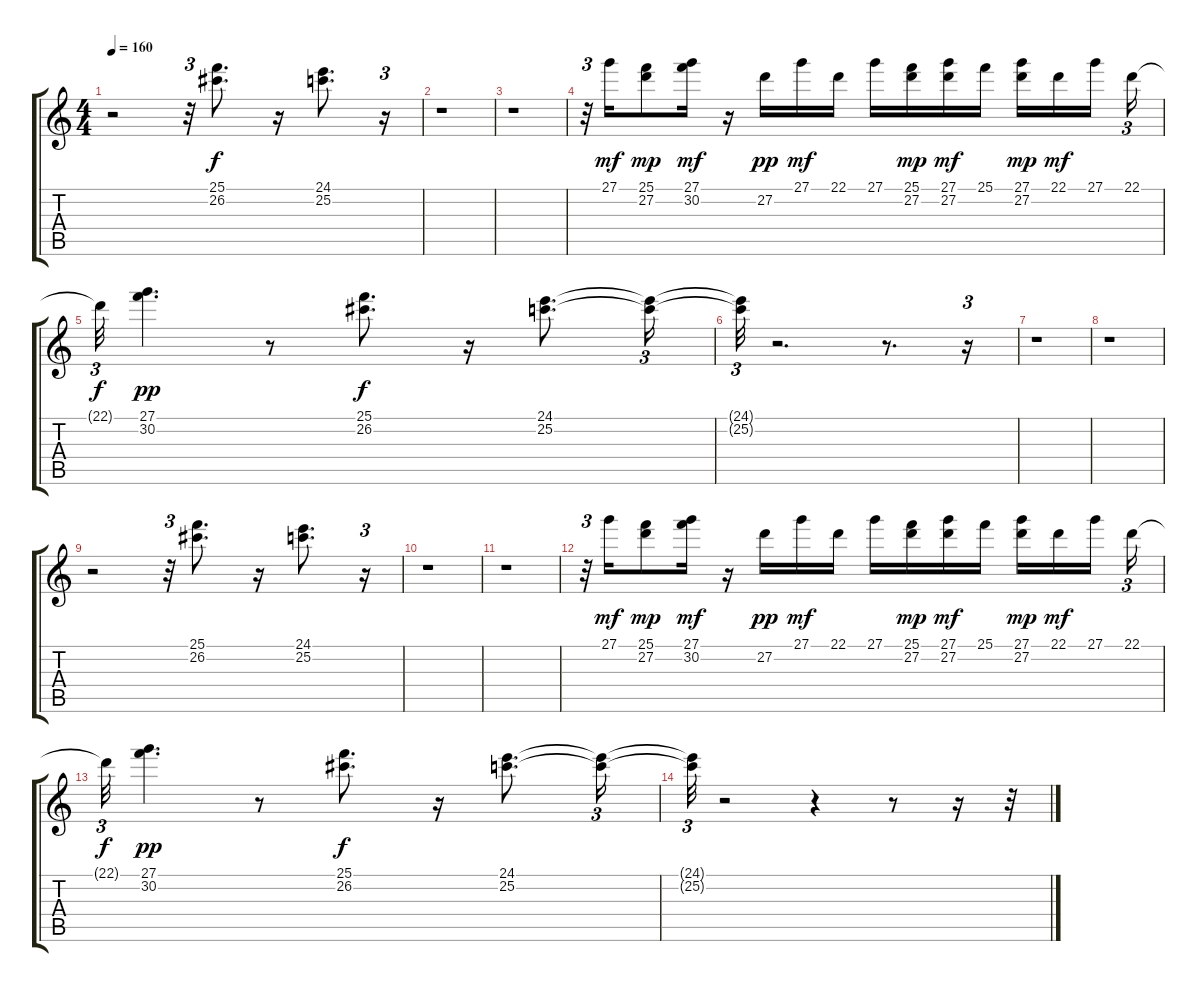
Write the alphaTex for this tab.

\track "" {instrument percussiveorgan}
\staff {score tabs}
\tuning (E4 B3 G3 D3 A2 E2) {hide}
\ts (4 4)
\tempo 160
\clef g2
\ks c
r.2{dy f} r.32{tu (3 2)} (25.1 26.2).8{d} r.16 (24.1 25.2).8{d} r.16{tu (3 2)} |
r.1 |
r.1 |
r.32{tu (3 2)} 27.1.16{dy mf} (25.1 27.2).8{dy mp} (27.1 30.2).16{dy mf} r.16 27.2.16{dy pp} 27.1.16{dy mf} 22.1.16 27.1.16 (25.1 27.2).16{dy mp} (27.1 27.2).16{dy mf} 25.1.16 (27.1 27.2).16{dy mp} 22.1.16{dy mf} 27.1.16{beam splitsecondary} 22.1.16{tu (3 2)} |
22.1{t}.32{tu (3 2) dy f} (27.1 30.2).4{d dy pp} r.8 (25.1 26.2).8{d dy f} r.16 (24.1 25.2).8{d} (24.1{t} 25.2{t}).16{tu (3 2)} |
(24.1{t} 25.2{t}).32{tu (3 2)} r.2{d} r.8{d} r.16{tu (3 2)} |
r.1 |
r.1 |
r.2 r.32{tu (3 2)} (25.1 26.2).8{d} r.16 (24.1 25.2).8{d} r.16{tu (3 2)} |
r.1 |
r.1 |
r.32{tu (3 2)} 27.1.16{dy mf} (25.1 27.2).8{dy mp} (27.1 30.2).16{dy mf} r.16 27.2.16{dy pp} 27.1.16{dy mf} 22.1.16 27.1.16 (25.1 27.2).16{dy mp} (27.1 27.2).16{dy mf} 25.1.16 (27.1 27.2).16{dy mp} 22.1.16{dy mf} 27.1.16{beam splitsecondary} 22.1.16{tu (3 2)} |
22.1{t}.32{tu (3 2) dy f} (27.1 30.2).4{d dy pp} r.8 (25.1 26.2).8{d dy f} r.16 (24.1 25.2).8{d} (24.1{t} 25.2{t}).16{tu (3 2)} |
(24.1{t} 25.2{t}).32{tu (3 2)} r.2 r.4 r.8 r.16 r.32
